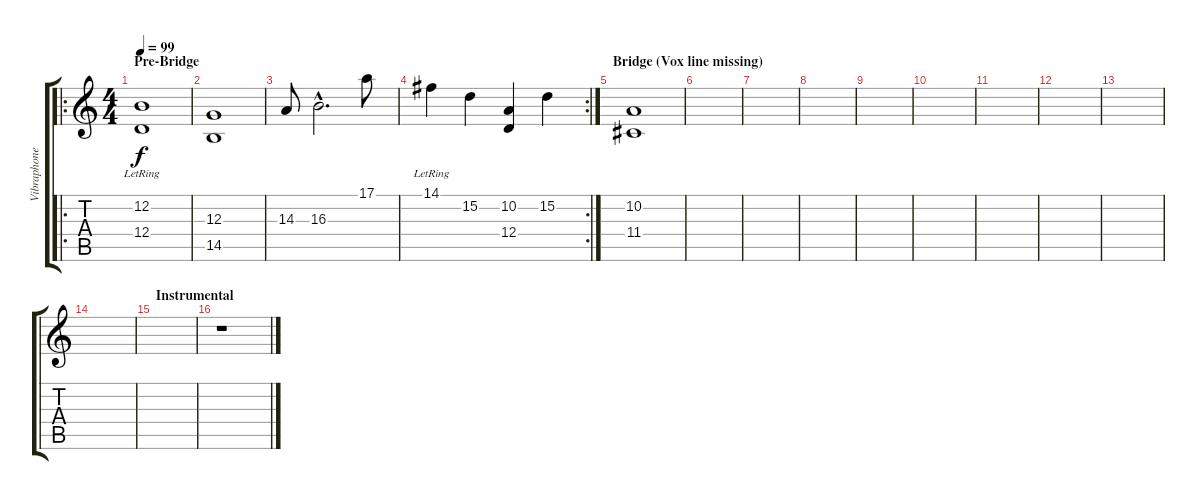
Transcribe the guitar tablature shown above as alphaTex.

\track ("Vibraphone" "Vibraphone") {instrument vibraphone}
\staff {score tabs}
\tuning (E4 B3 G3 D3 A2 E2) {hide}
\ro
\ts (4 4)
\section ("" "Pre-Bridge")
\tempo 99
\clef g2
\ks c
(12.2{lr} 12.4).1{dy f} |
(12.3 14.5).1 |
14.3.8 16.3{hac}.2{d} 17.1.8 |
\rc 2
14.1{lr}.4 15.2.4 (10.2 12.4).4 15.2.4 |
\section ("" "Bridge (Vox line missing)")
(10.2 11.4).1 |
|
|
|
|
|
|
|
|
|
\section ("" "Instrumental")
|
r.1{volume 13 instrument vibraphone}
